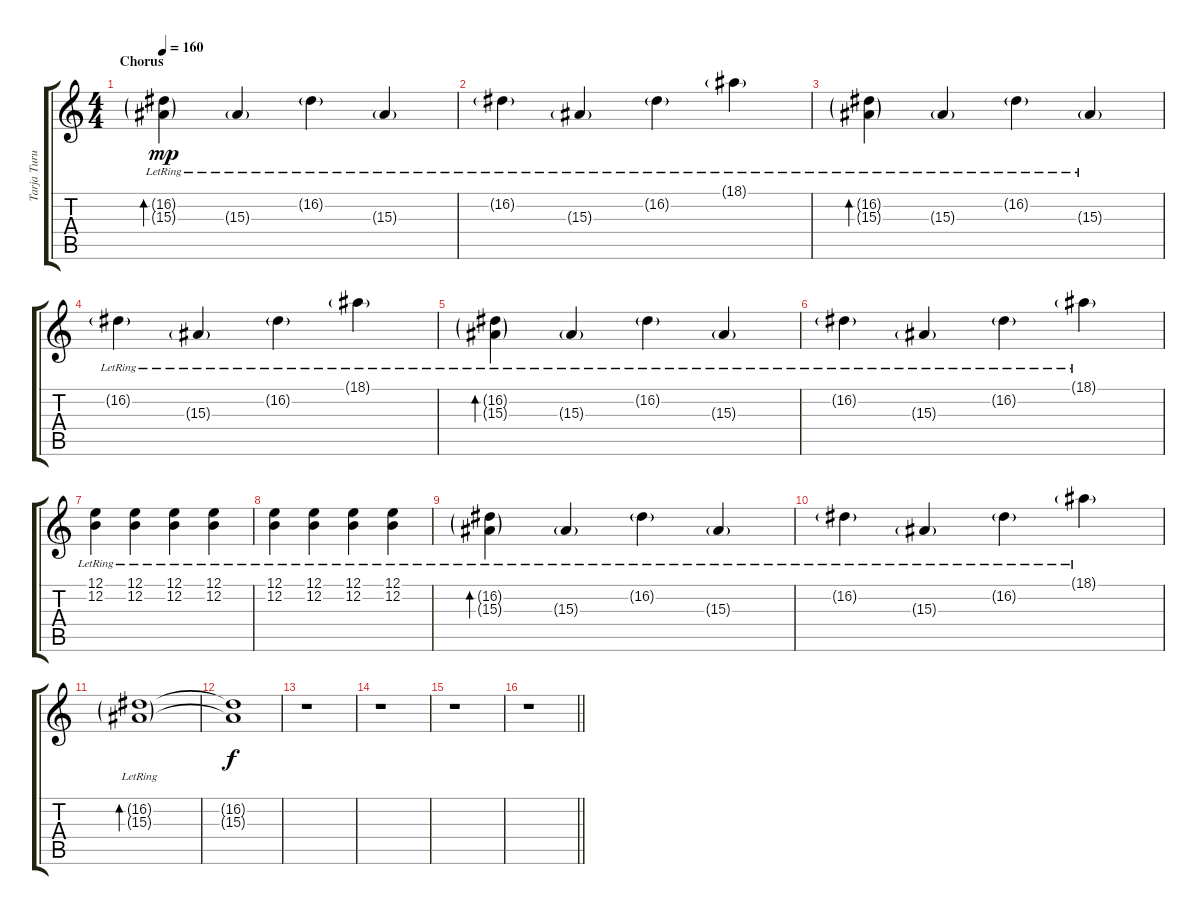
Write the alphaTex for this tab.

\track ("Tarja Turunen (Piano)" "Tarja Turu") {instrument brightacousticpiano}
\staff {score tabs}
\tuning (E4 B3 G3 D3 A2 E2) {hide}
\ts (4 4)
\section ("" "Chorus")
\tempo 160
\clef g2
\ks c
(16.2{g lr} 15.3{g lr}).4{bd 480 dy mp} 15.3{g lr}.4 16.2{g lr}.4 15.3{g lr}.4 |
16.2{g lr}.4 15.3{g lr}.4 16.2{g lr}.4 18.1{g lr}.4 |
(16.2{g lr} 15.3{g lr}).4{bd 480} 15.3{g lr}.4 16.2{g lr}.4 15.3{g lr}.4 |
16.2{g lr}.4 15.3{g lr}.4 16.2{g lr}.4 18.1{g lr}.4 |
(16.2{g lr} 15.3{g lr}).4{bd 480} 15.3{g lr}.4 16.2{g lr}.4 15.3{g lr}.4 |
16.2{g lr}.4 15.3{g lr}.4 16.2{g lr}.4 18.1{g lr}.4 |
(12.1{lr} 12.2{lr}).4 (12.1{lr} 12.2{lr}).4 (12.1{lr} 12.2{lr}).4 (12.1{lr} 12.2{lr}).4 |
(12.1{lr} 12.2{lr}).4 (12.1{lr} 12.2{lr}).4 (12.1{lr} 12.2{lr}).4 (12.1{lr} 12.2{lr}).4 |
(16.2{g lr} 15.3{g lr}).4{bd 480} 15.3{g lr}.4 16.2{g lr}.4 15.3{g lr}.4 |
16.2{g lr}.4 15.3{g lr}.4 16.2{g lr}.4 18.1{g lr}.4 |
(16.2{g lr} 15.3{g lr}).1{bd 480} |
(16.2{t} 15.3{t}).1{dy f} |
r.1 |
r.1 |
r.1 |
\barLineRight lightlight
r.1
